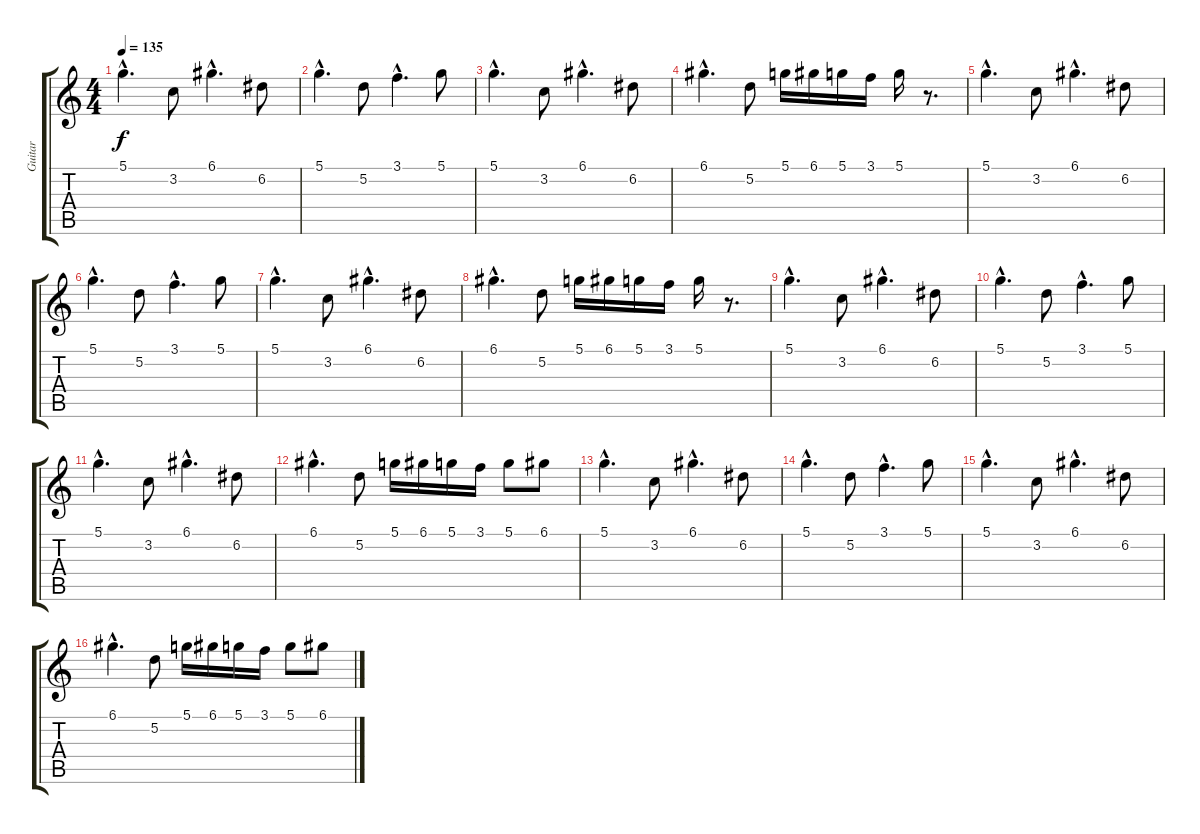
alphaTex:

\track ("Guitar" "Guitar") {instrument distortionguitar}
\staff {score tabs}
\tuning (D4 A3 F3 C3 G2 C2) {hide}
\ts (4 4)
\tempo 135
\clef g2
\ks c
5.1{hac}.4{d dy f} 3.2.8 6.1{hac}.4{d} 6.2.8 |
5.1{hac}.4{d} 5.2.8 3.1{hac}.4{d} 5.1.8 |
5.1{hac}.4{d} 3.2.8 6.1{hac}.4{d} 6.2.8 |
6.1{hac}.4{d} 5.2.8 5.1.16 6.1.16 5.1.16 3.1.16 5.1.16 r.8{d} |
5.1{hac}.4{d} 3.2.8 6.1{hac}.4{d} 6.2.8 |
5.1{hac}.4{d} 5.2.8 3.1{hac}.4{d} 5.1.8 |
5.1{hac}.4{d} 3.2.8 6.1{hac}.4{d} 6.2.8 |
6.1{hac}.4{d} 5.2.8 5.1.16 6.1.16 5.1.16 3.1.16 5.1.16 r.8{d} |
5.1{hac}.4{d} 3.2.8 6.1{hac}.4{d} 6.2.8 |
5.1{hac}.4{d} 5.2.8 3.1{hac}.4{d} 5.1.8 |
5.1{hac}.4{d} 3.2.8 6.1{hac}.4{d} 6.2.8 |
6.1{hac}.4{d} 5.2.8 5.1.16 6.1.16 5.1.16 3.1.16 5.1.8 6.1.8 |
5.1{hac}.4{d} 3.2.8 6.1{hac}.4{d} 6.2.8 |
5.1{hac}.4{d} 5.2.8 3.1{hac}.4{d} 5.1.8 |
5.1{hac}.4{d} 3.2.8 6.1{hac}.4{d} 6.2.8 |
6.1{hac}.4{d} 5.2.8 5.1.16 6.1.16 5.1.16 3.1.16 5.1.8 6.1.8
